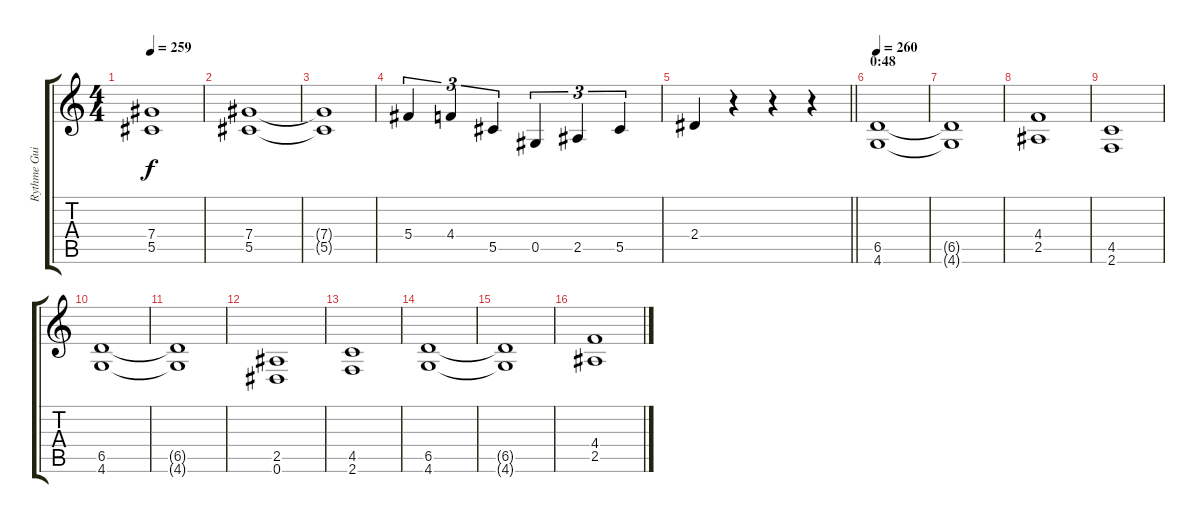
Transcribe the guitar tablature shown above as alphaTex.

\track ("Rythme Guitar" "Rythme Gui") {instrument overdrivenguitar}
\staff {score tabs}
\tuning (Eb4 Bb3 Gb3 Db3 Ab2 Eb2) {hide}
\ts (4 4)
\tempo 259
\clef g2
\ks c
(7.4{t} 5.5{t}).1{dy f} |
(7.4 5.5).1 |
(7.4{t} 5.5{t}).1 |
5.4.4{tu (3 2)} 4.4.4{tu (3 2)} 5.5.4{tu (3 2)} 0.5.4{tu (3 2)} 2.5.4{tu (3 2)} 5.5.4{tu (3 2)} |
\barLineRight lightlight
2.4.4 r.4 r.4 r.4 |
\section ("" "0:48")
\tempo 260
(6.5 4.6).1 |
(6.5{t} 4.6{t}).1 |
(4.4 2.5).1 |
(4.5 2.6).1 |
(6.5 4.6).1 |
(6.5{t} 4.6{t}).1 |
(2.5 0.6).1 |
(4.5 2.6).1 |
(6.5 4.6).1 |
(6.5{t} 4.6{t}).1 |
(4.4 2.5).1
